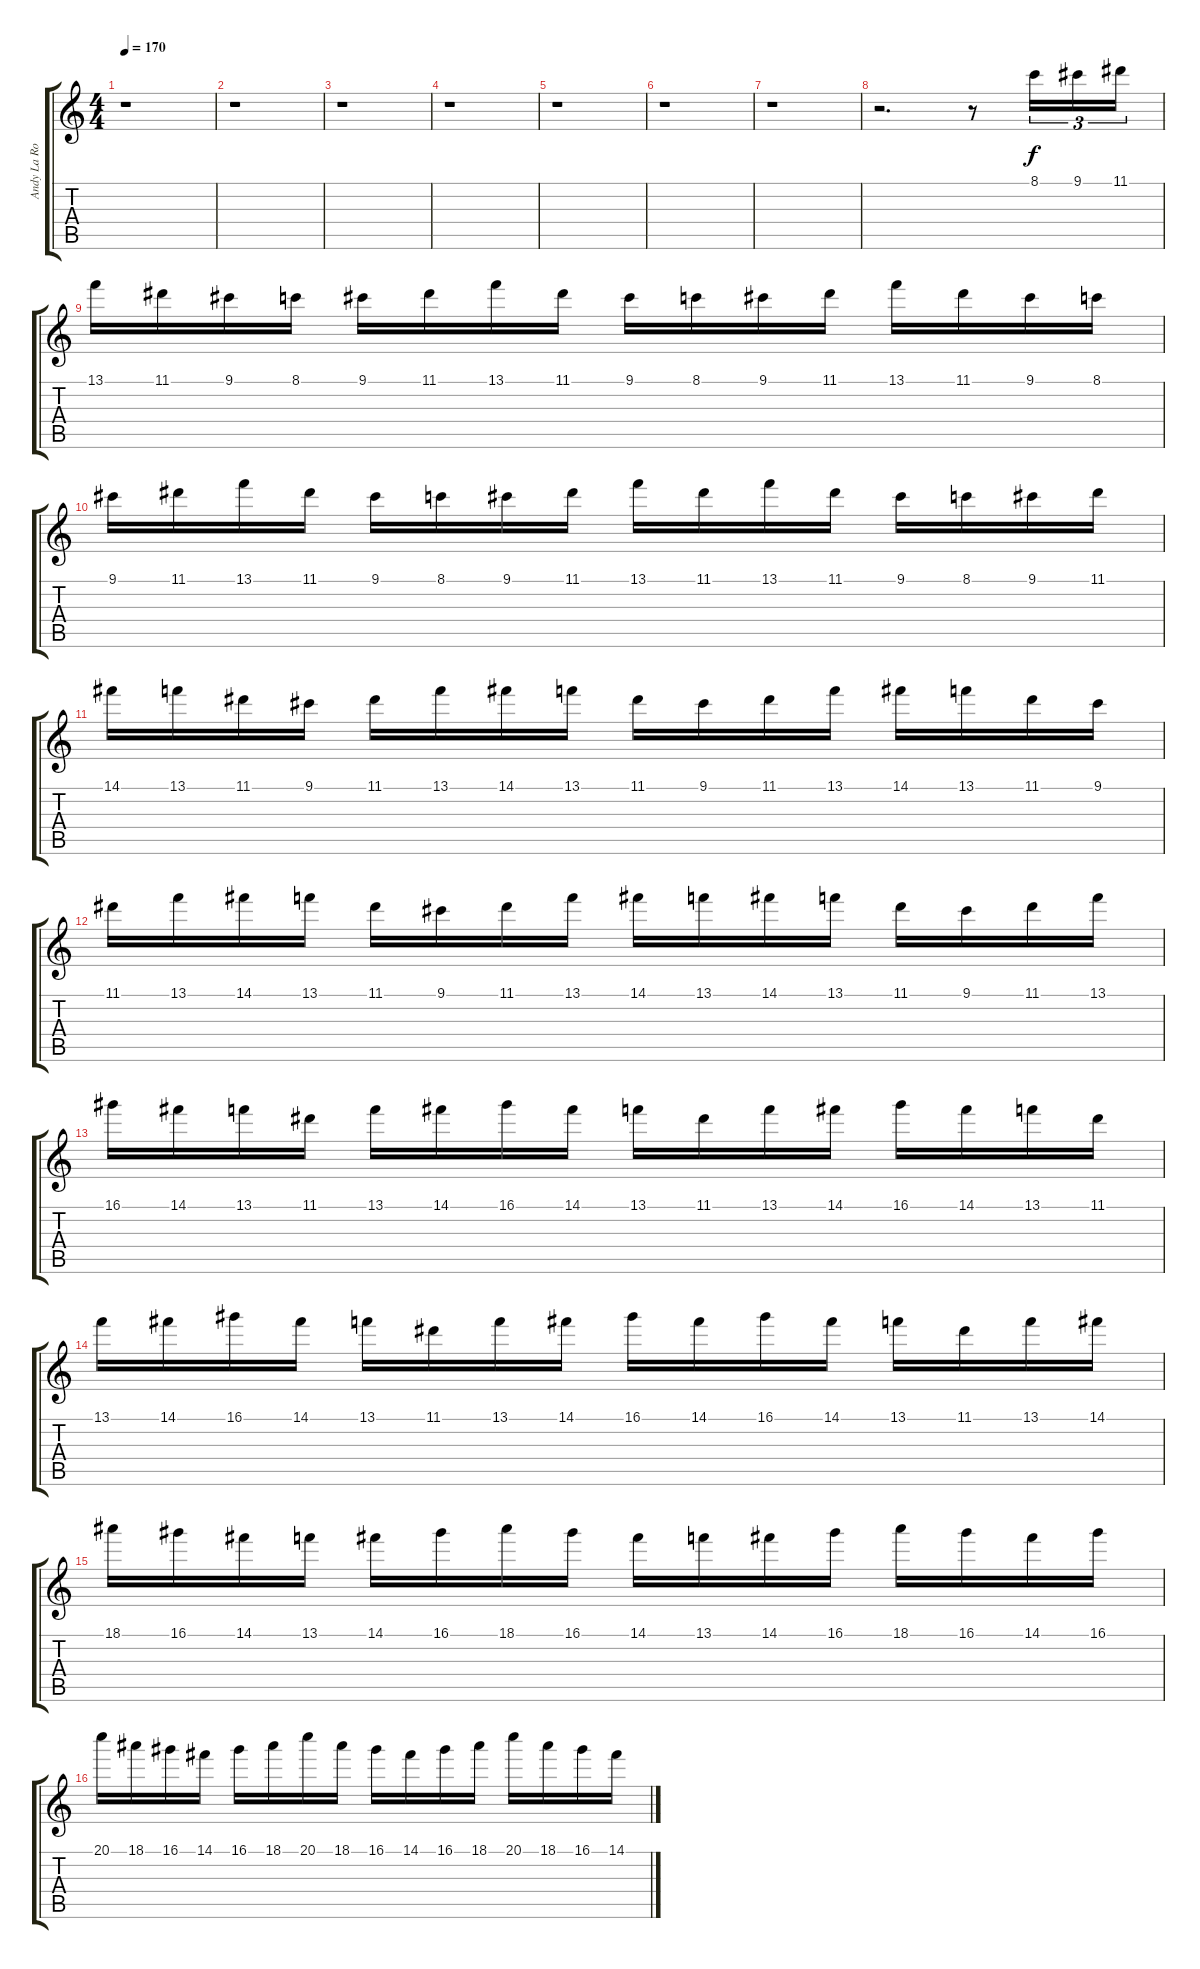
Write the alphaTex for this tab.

\track ("Andy La Rocque solo" "Andy La Ro") {instrument overdrivenguitar}
\staff {score tabs}
\tuning (E4 B3 G3 D3 A2 E2) {hide}
\ts (4 4)
\tempo 170
\clef g2
\ks c
r.1{dy f} |
r.1 |
r.1 |
r.1 |
r.1 |
r.1 |
r.1 |
r.2{d} r.8 8.1.16{tu (3 2)} 9.1.16{tu (3 2)} 11.1.16{tu (3 2)} |
13.1.16 11.1.16 9.1.16 8.1.16 9.1.16 11.1.16 13.1.16 11.1.16 9.1.16 8.1.16 9.1.16 11.1.16 13.1.16 11.1.16 9.1.16 8.1.16 |
9.1.16 11.1.16 13.1.16 11.1.16 9.1.16 8.1.16 9.1.16 11.1.16 13.1.16 11.1.16 13.1.16 11.1.16 9.1.16 8.1.16 9.1.16 11.1.16 |
14.1.16 13.1.16 11.1.16 9.1.16 11.1.16 13.1.16 14.1.16 13.1.16 11.1.16 9.1.16 11.1.16 13.1.16 14.1.16 13.1.16 11.1.16 9.1.16 |
11.1.16 13.1.16 14.1.16 13.1.16 11.1.16 9.1.16 11.1.16 13.1.16 14.1.16 13.1.16 14.1.16 13.1.16 11.1.16 9.1.16 11.1.16 13.1.16 |
16.1.16 14.1.16 13.1.16 11.1.16 13.1.16 14.1.16 16.1.16 14.1.16 13.1.16 11.1.16 13.1.16 14.1.16 16.1.16 14.1.16 13.1.16 11.1.16 |
13.1.16 14.1.16 16.1.16 14.1.16 13.1.16 11.1.16 13.1.16 14.1.16 16.1.16 14.1.16 16.1.16 14.1.16 13.1.16 11.1.16 13.1.16 14.1.16 |
18.1.16 16.1.16 14.1.16 13.1.16 14.1.16 16.1.16 18.1.16 16.1.16 14.1.16 13.1.16 14.1.16 16.1.16 18.1.16 16.1.16 14.1.16 16.1.16 |
20.1.16 18.1.16 16.1.16 14.1.16 16.1.16 18.1.16 20.1.16 18.1.16 16.1.16 14.1.16 16.1.16 18.1.16 20.1.16 18.1.16 16.1.16 14.1.16
